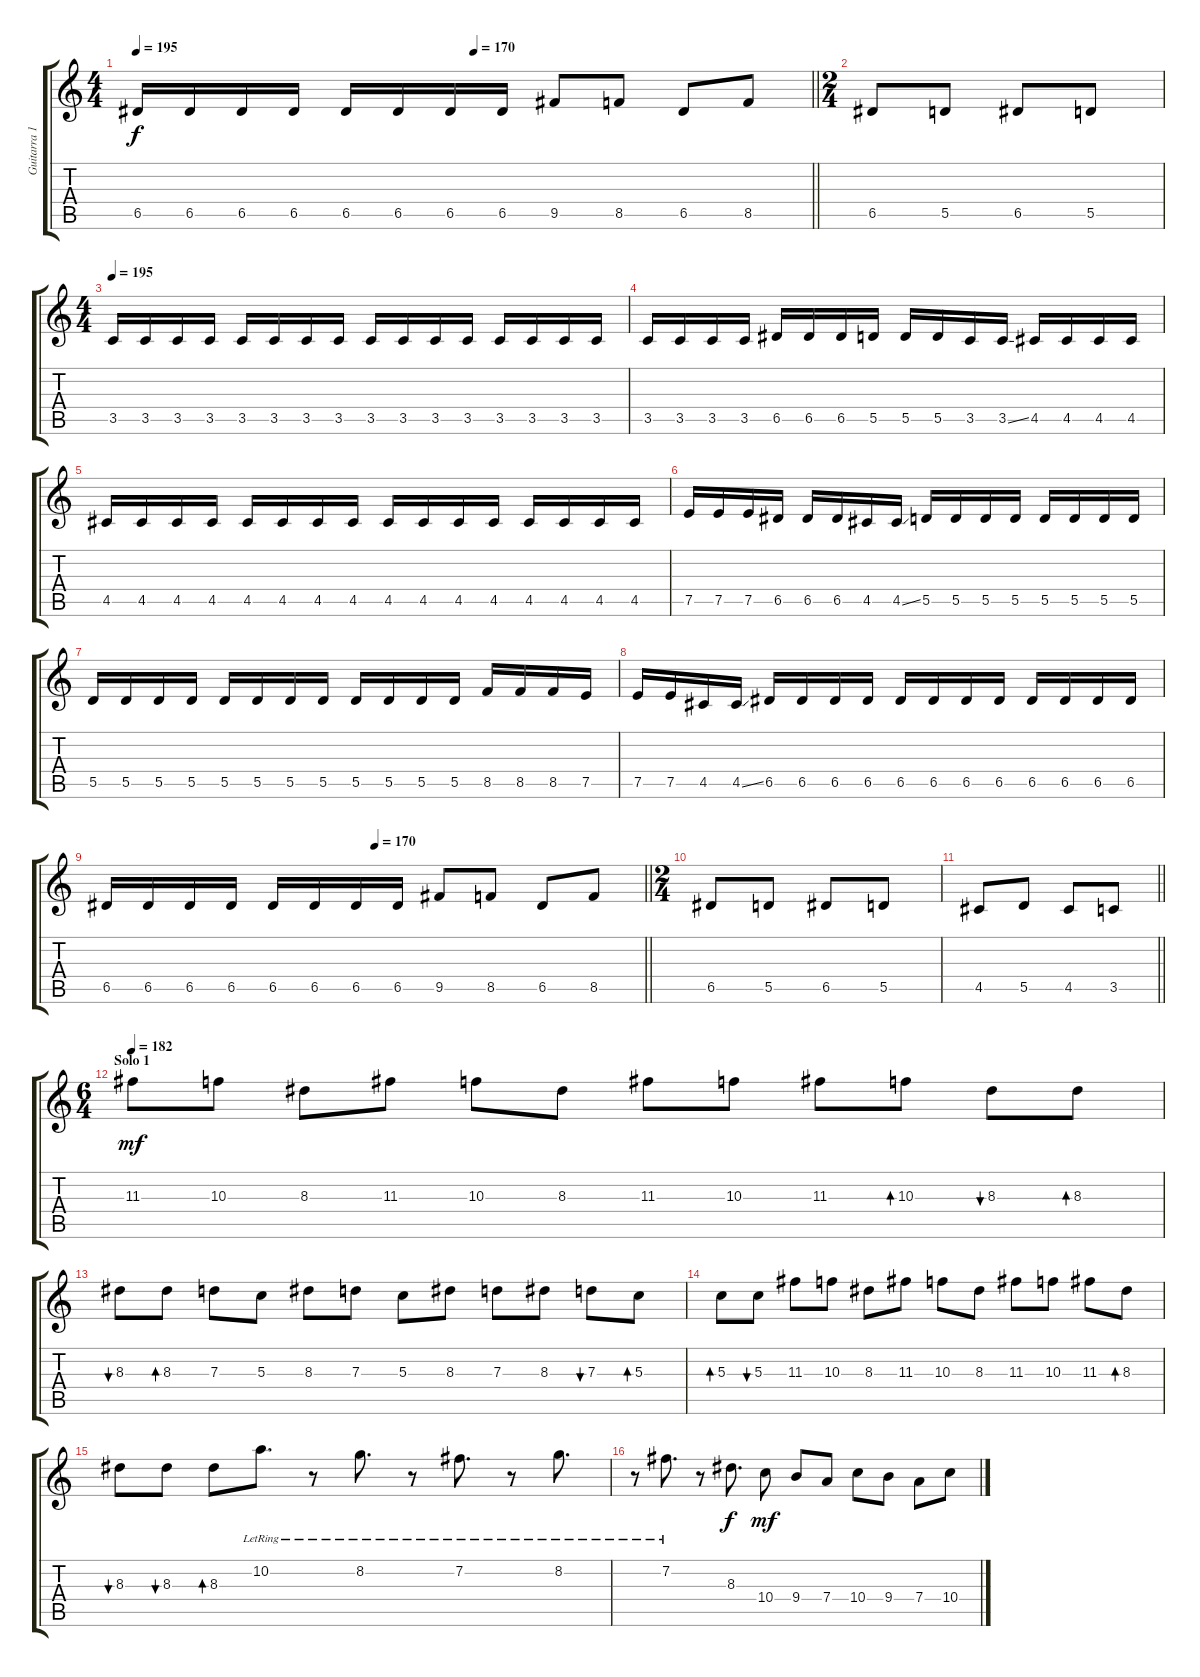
\track ("Guitarra 1" "Guitarra 1") {instrument distortionguitar}
\staff {score tabs}
\tuning (E4 B3 G3 D3 A2 E2) {hide}
\ts (4 4)
\tempo 195
\tempo (170 0.5)
\clef g2
\barLineRight lightlight
\ks c
6.5.16{dy f} 6.5.16 6.5.16 6.5.16 6.5.16 6.5.16 6.5.16 6.5.16 9.5.8 8.5.8 6.5.8 8.5.8 |
\ts (2 4)
6.5.8 5.5.8 6.5.8 5.5.8 |
\ts (4 4)
\tempo 195
3.5.16 3.5.16 3.5.16 3.5.16 3.5.16 3.5.16 3.5.16 3.5.16 3.5.16 3.5.16 3.5.16 3.5.16 3.5.16 3.5.16 3.5.16 3.5.16 |
3.5.16 3.5.16 3.5.16 3.5.16 6.5.16 6.5.16 6.5.16 5.5.16 5.5.16 5.5.16 3.5.16 3.5{ss}.16 4.5.16 4.5.16 4.5.16 4.5.16 |
4.5.16 4.5.16 4.5.16 4.5.16 4.5.16 4.5.16 4.5.16 4.5.16 4.5.16 4.5.16 4.5.16 4.5.16 4.5.16 4.5.16 4.5.16 4.5.16 |
7.5.16 7.5.16 7.5.16 6.5.16 6.5.16 6.5.16 4.5.16 4.5{ss}.16 5.5.16 5.5.16 5.5.16 5.5.16 5.5.16 5.5.16 5.5.16 5.5.16 |
5.5.16 5.5.16 5.5.16 5.5.16 5.5.16 5.5.16 5.5.16 5.5.16 5.5.16 5.5.16 5.5.16 5.5.16 8.5.16 8.5.16 8.5.16 7.5.16 |
7.5.16 7.5.16 4.5.16 4.5{ss}.16 6.5.16 6.5.16 6.5.16 6.5.16 6.5.16 6.5.16 6.5.16 6.5.16 6.5.16 6.5.16 6.5.16 6.5.16 |
\tempo (170 0.5)
\barLineRight lightlight
6.5.16 6.5.16 6.5.16 6.5.16 6.5.16 6.5.16 6.5.16 6.5.16 9.5.8 8.5.8 6.5.8 8.5.8 |
\ts (2 4)
6.5.8 5.5.8 6.5.8 5.5.8 |
\barLineRight lightlight
4.5.8 5.5.8 4.5.8 3.5.8 |
\ts (6 4)
\section ("" "Solo 1")
\tempo 182
11.3.8{dy mf} 10.3.8 8.3.8 11.3.8 10.3.8 8.3.8 11.3.8 10.3.8 11.3.8 10.3.8{bd 240} 8.3.8{bu 240} 8.3.8{bd 240} |
8.3.8{bu 240} 8.3.8{bd 240} 7.3.8 5.3.8 8.3.8 7.3.8 5.3.8 8.3.8 7.3.8 8.3.8 7.3.8{bu 240} 5.3.8{bd 240} |
5.3.8{bd 240} 5.3.8{bu 240} 11.3.8 10.3.8 8.3.8 11.3.8 10.3.8 8.3.8 11.3.8 10.3.8 11.3.8 8.3.8{bd 240} |
8.3.8{bu 240} 8.3.8{bu 240} 8.3.8{bd 240} 10.2{lr}.8{d} r.8 8.2{lr}.8{d} r.8 7.2{lr}.8{d} r.8 8.2{lr}.8{d} |
r.8 7.2{lr}.8{d} r.8 8.3.8{d dy f} 10.4.8{dy mf} 9.4.8 7.4.8 10.4.8 9.4.8 7.4.8 10.4.8
